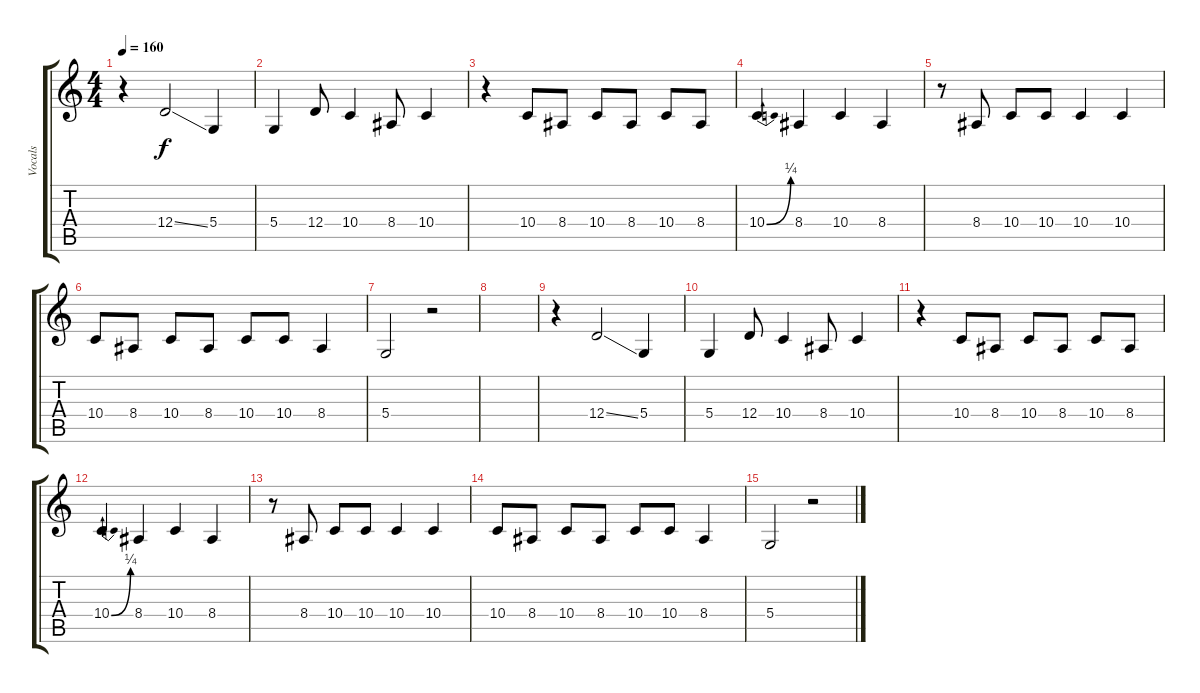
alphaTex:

\track ("Vocals" "Vocals") {instrument lead2sawtooth}
\staff {score tabs}
\tuning (E4 B3 G3 D3 A2 E2) {hide}
\ts (4 4)
\tempo 160
\clef g2
\ks c
r.4{dy f} 12.4{ss}.2 5.4.4 |
5.4.4 12.4.8 10.4.4 8.4.8 10.4.4 |
r.4 10.4.8 8.4.8 10.4.8 8.4.8 10.4.8 8.4.8 |
10.4{be (bend 0 0 60 1)}.4 8.4.4 10.4.4 8.4.4 |
r.8 8.4.8 10.4.8 10.4.8 10.4.4 10.4.4 |
10.4.8 8.4.8 10.4.8 8.4.8 10.4.8 10.4.8 8.4.4 |
5.4.2 r.2 |
|
r.4 12.4{ss}.2 5.4.4 |
5.4.4 12.4.8 10.4.4 8.4.8 10.4.4 |
r.4 10.4.8 8.4.8 10.4.8 8.4.8 10.4.8 8.4.8 |
10.4{be (bend 0 0 60 1)}.4 8.4.4 10.4.4 8.4.4 |
r.8 8.4.8 10.4.8 10.4.8 10.4.4 10.4.4 |
10.4.8 8.4.8 10.4.8 8.4.8 10.4.8 10.4.8 8.4.4 |
5.4.2 r.2
